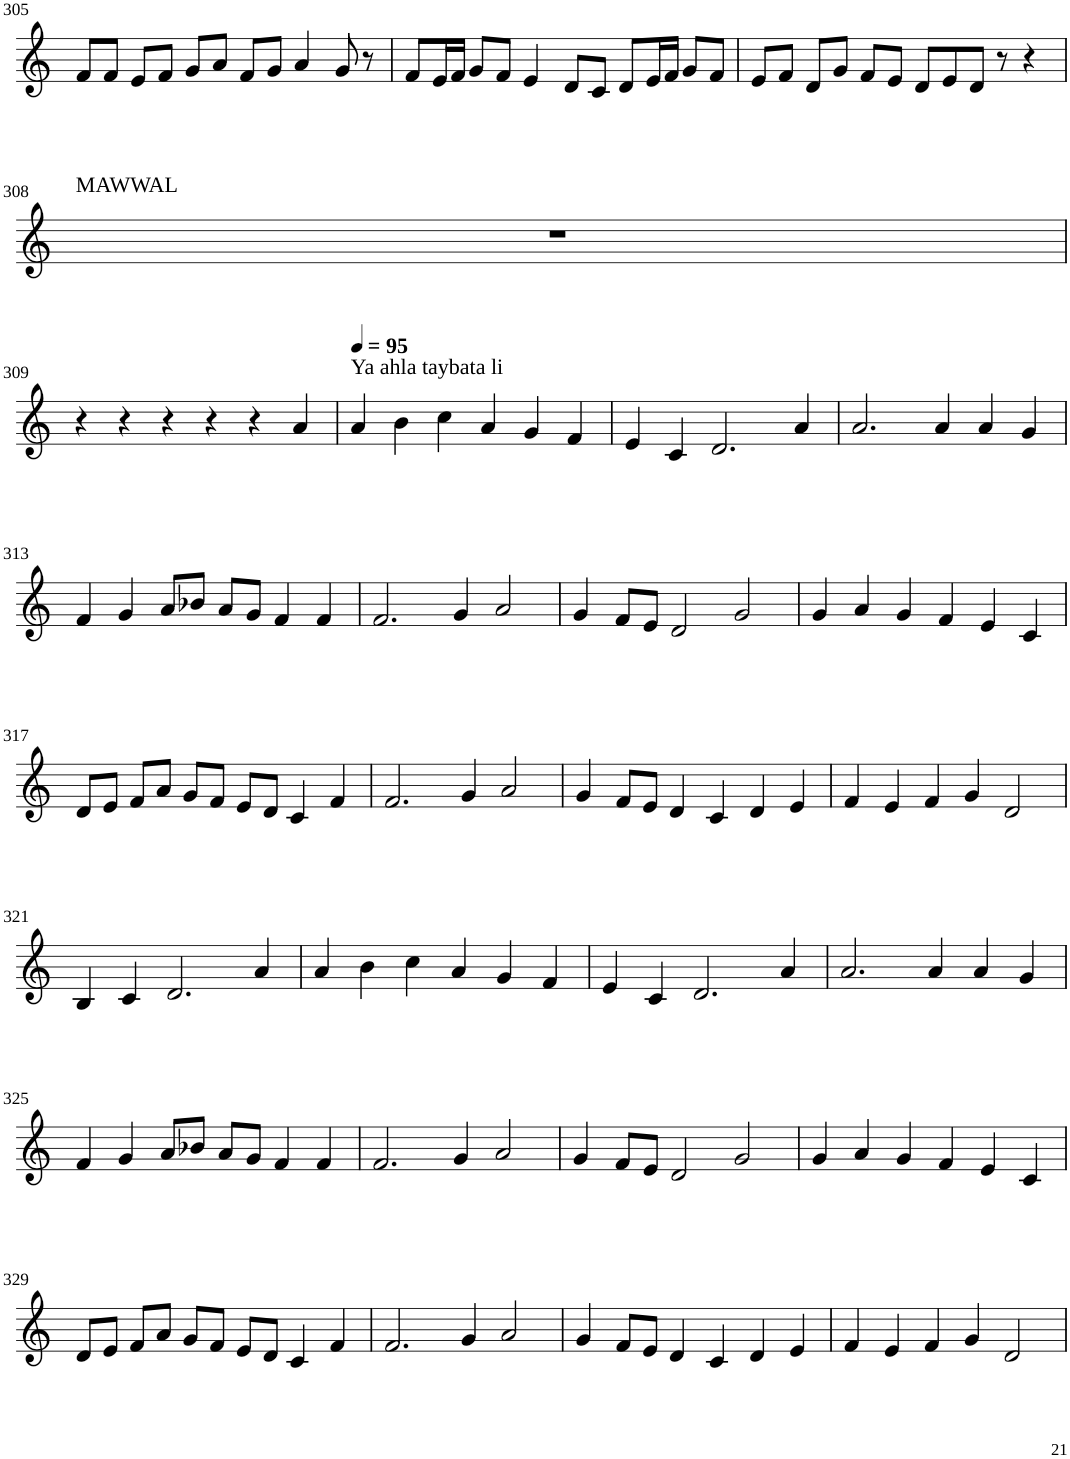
**kern
*part1
*staff1
*I"Violin
!!LO:PB:g=z
*clefG2
*k[]
*M6/4
=305
8f/L
8f/J
8e/L
8f/J
8g/L
8a/J
8f/L
8g/J
4a/
8g/
8r
=306
8f/L
16e/L
16f/JJ
8g/L
8f/J
4e/
8d/L
8c/J
8d/L
16e/L
16f/JJ
8g/L
8f/J
=307
8e/L
8f/J
8d/L
8g/J
8f/L
8e/J
8d/L
8e/
8d/J
8r
4r
!!LO:LB:g=z
=308
!LO:TX:a:t=MAWWAL
1.r
!!LO:LB:g=z
=309
4r
4r
4r
4r
4r
4a/
=310
*MM95
!LO:TX:a:t=Ya ahla taybata li
4a/
4b\
4cc\
4a/
4g/
4f/
=311
4e/
4c/
2.d/
4a/
=312
2.a/
4a/
4a/
4g/
!!LO:LB:g=z
=313
4f/
4g/
8a/L
8b-X/J
8a/L
8g/J
4f/
4f/
=314
2.f/
4g/
2a/
=315
4g/
8f/L
8e/J
2d/
2g/
=316
4g/
4a/
4g/
4f/
4e/
4c/
!!LO:LB:g=z
=317
8d/L
8e/J
8f/L
8a/J
8g/L
8f/J
8e/L
8d/J
4c/
4f/
=318
2.f/
4g/
2a/
=319
4g/
8f/L
8e/J
4d/
4c/
4d/
4e/
=320
4f/
4e/
4f/
4g/
2d/
!!LO:LB:g=z
=321
4B/
4c/
2.d/
4a/
=322
4a/
4b\
4cc\
4a/
4g/
4f/
=323
4e/
4c/
2.d/
4a/
=324
2.a/
4a/
4a/
4g/
!!LO:LB:g=z
=325
4f/
4g/
8a/L
8b-X/J
8a/L
8g/J
4f/
4f/
=326
2.f/
4g/
2a/
=327
4g/
8f/L
8e/J
2d/
2g/
=328
4g/
4a/
4g/
4f/
4e/
4c/
!!LO:LB:g=z
=329
8d/L
8e/J
8f/L
8a/J
8g/L
8f/J
8e/L
8d/J
4c/
4f/
=330
2.f/
4g/
2a/
=331
4g/
8f/L
8e/J
4d/
4c/
4d/
4e/
=332
4f/
4e/
4f/
4g/
2d/
=
*-
